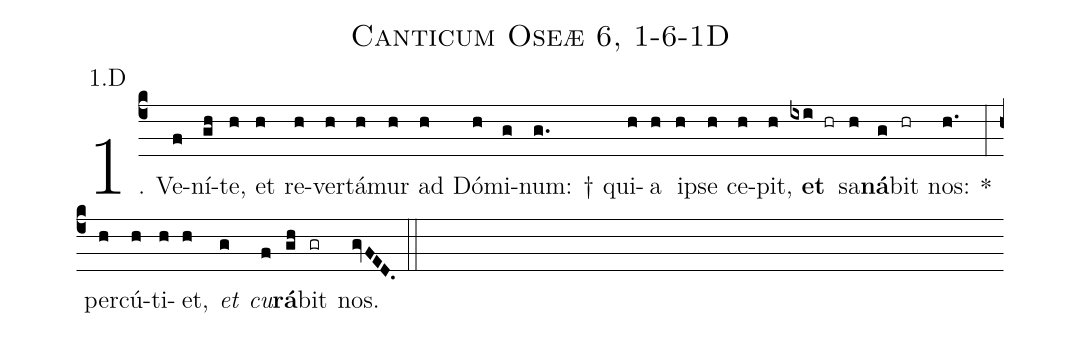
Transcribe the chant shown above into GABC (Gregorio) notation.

name: Canticum Oseæ 6, 1-6-1D;
annotation: 1.D;
%%
(c4)1. Ve(f)ní(gh)te,(h) et(h) re(h)ver(h)tá(h)mur(h) ad(h) Dó(h)mi(g)num: †(g.) qui(h)a(h) ip(h)se(h) ce(h)pit,(h) <b>et</b>(ixi hr) sa(h)<b>ná</b>(g)bit(hr) nos:(h.) *(:) per(h)cú(h)ti(h)et,(h) <i>et</i>(g) <i>cu</i>(f)<b>rá</b>(gh)bit(gr) nos.(gvFED.) (::)
